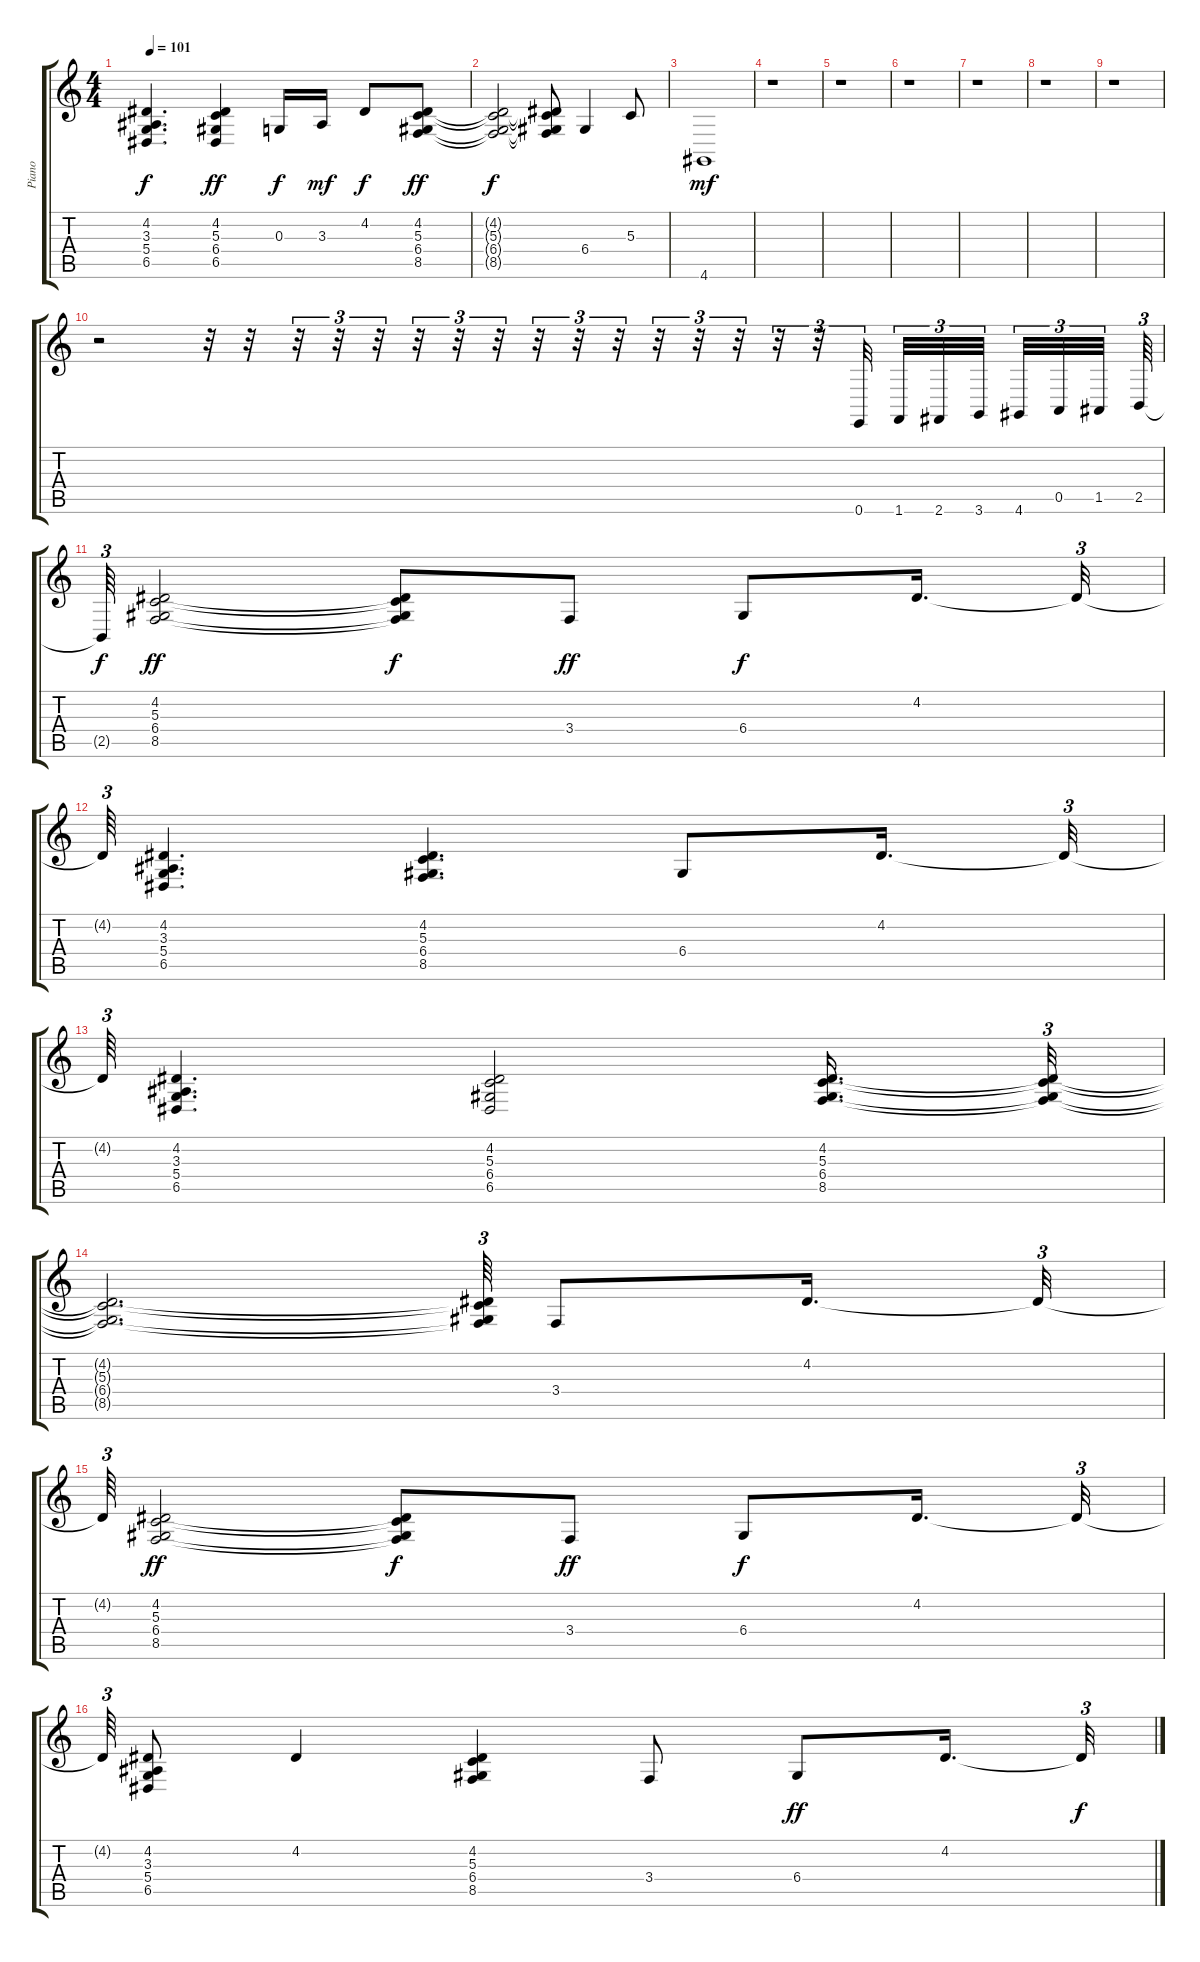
\track ("Piano" "Piano") {instrument brightacousticpiano}
\staff {score tabs}
\tuning (E4 B3 G3 D3 A2 E2) {hide}
\ts (4 4)
\tempo 101
\clef g2
\ks c
(4.2 3.3 5.4 6.5).4{d dy f} (4.2 5.3 6.4 6.5).4{dy ff} 0.3.16{dy f} 3.3.16{dy mf} 4.2.8{dy f} (4.2 5.3 6.4 8.5).8{dy ff} |
(4.2{t} 5.3{t} 6.4{t} 8.5{t}).2{dy f} (4.2{t} 5.3{t} 6.4{t} 8.5{t}).8 6.4.4 5.3.8 |
4.6.1{dy mf} |
r.1 |
r.1 |
r.1 |
r.1 |
r.1 |
r.1 |
r.2 r.32{tu (3 2)} r.32 r.32{tu (3 2)} r.32{tu (3 2)} r.32{tu (3 2)} r.32{tu (3 2)} r.32{tu (3 2)} r.32{tu (3 2)} r.32{tu (3 2)} r.32{tu (3 2)} r.32{tu (3 2)} r.32{tu (3 2)} r.32{tu (3 2)} r.32{tu (3 2)} r.32{tu (3 2)} r.32{tu (3 2)} 0.6.32{tu (3 2) beam splitsecondary} 1.6.32{tu (3 2)} 2.6.32{tu (3 2)} 3.6.32{tu (3 2) beam splitsecondary} 4.6.32{tu (3 2)} 0.5.32{tu (3 2)} 1.5.32{tu (3 2) beam splitsecondary} 2.5.64{tu (3 2)} |
2.5{t}.64{tu (3 2) dy f} (4.2 5.3 6.4 8.5).2{dy ff} (4.2{t} 5.3{t} 6.4{t} 8.5{t}).8{dy f} 3.4.8{dy ff} 6.4.8{dy f} 4.2.16{d} 4.2{t}.32{tu (3 2)} |
4.2{t}.64{tu (3 2)} (4.2 3.3 5.4 6.5).4{d} (4.2 5.3 6.4 8.5).4{d} 6.4.8 4.2.16{d} 4.2{t}.32{tu (3 2)} |
4.2{t}.64{tu (3 2)} (4.2 3.3 5.4 6.5).4{d} (4.2 5.3 6.4 6.5).2 (4.2 5.3 6.4 8.5).16{d} (4.2{t} 5.3{t} 6.4{t} 8.5{t}).32{tu (3 2)} |
(4.2{t} 5.3{t} 6.4{t} 8.5{t}).2{d} (4.2{t} 5.3{t} 6.4{t} 8.5{t}).64{tu (3 2)} 3.4.8 4.2.16{d} 4.2{t}.32{tu (3 2)} |
4.2{t}.64{tu (3 2)} (4.2 5.3 6.4 8.5).2{dy ff} (4.2{t} 5.3{t} 6.4{t} 8.5{t}).8{dy f} 3.4.8{dy ff} 6.4.8{dy f} 4.2.16{d} 4.2{t}.32{tu (3 2)} |
4.2{t}.64{tu (3 2)} (4.2 3.3 5.4 6.5).8 4.2.4 (4.2 5.3 6.4 8.5).4 3.4.8 6.4.8{dy ff} 4.2.16{d} 4.2{t}.32{tu (3 2) dy f}
